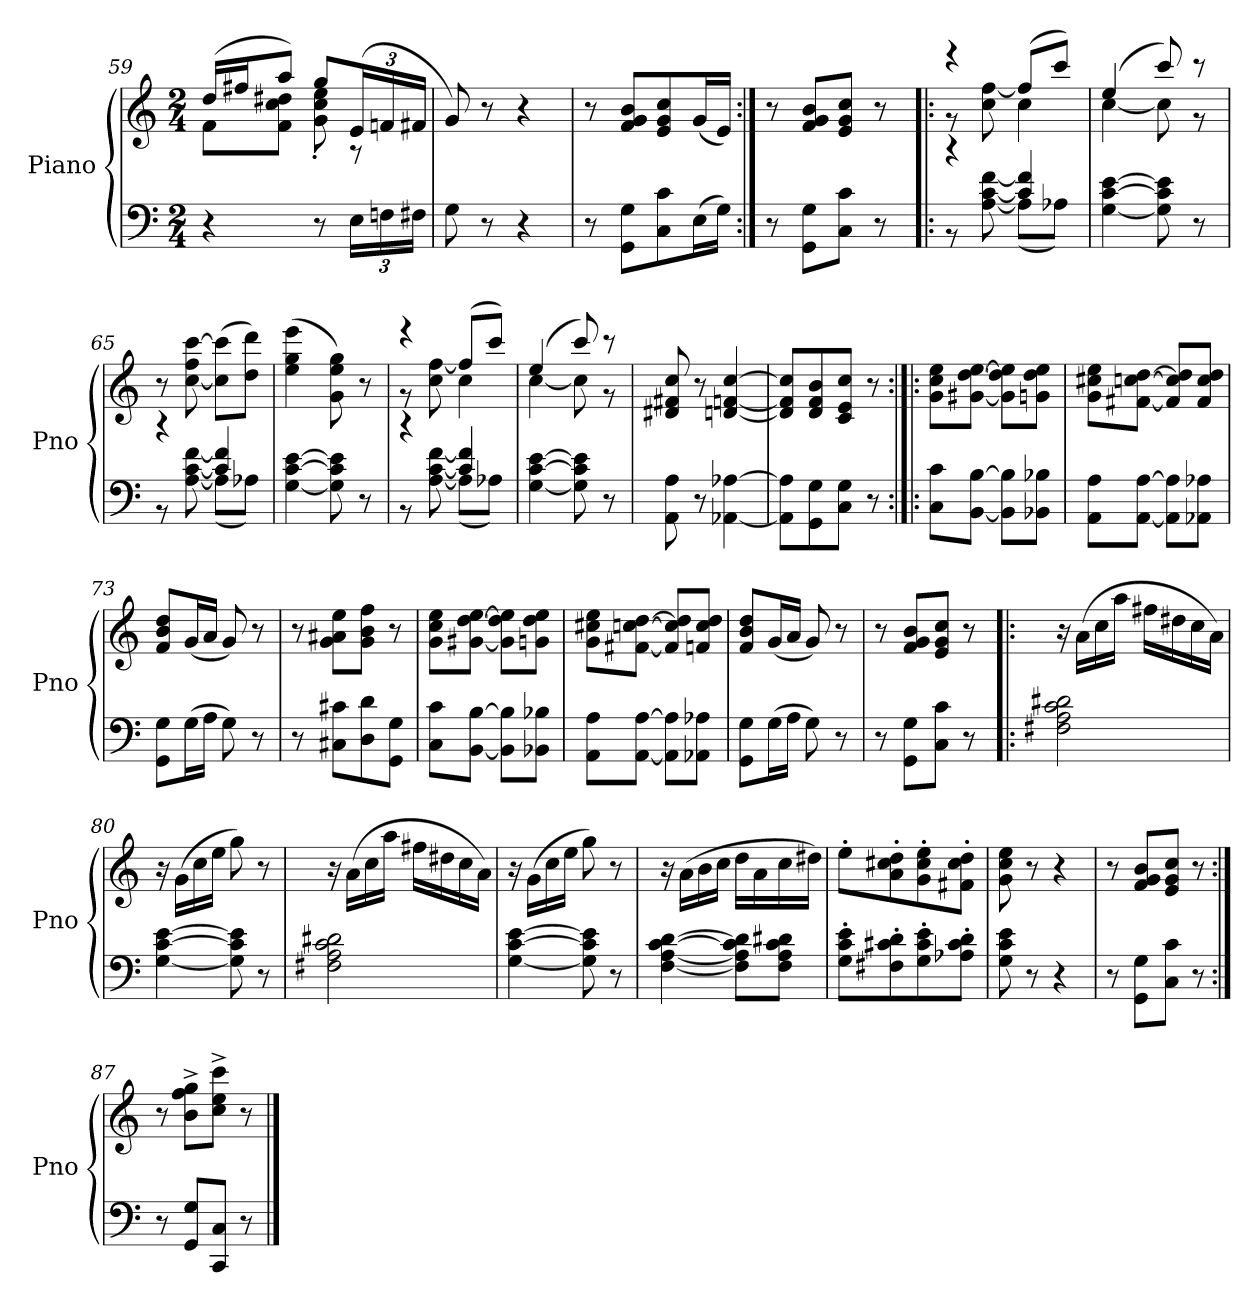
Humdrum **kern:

**kern	**kern
*part1	*part1
*staff2	*staff1
*I"Piano	*
*I'Pno	*
*clefF4	*clefG2
*k[]	*k[]
*M2/4	*M2/4
=59	=59
*	*^
4r	(16ddLL	8fL
.	16ff#XJ	.
.	8aaJ)	8f 8cc 8dd#XJ
8r	8ggL	8g' 8cc' 8ee'
24ELL	(24eL	8r
24Fn	24fn	.
24F#XJJ	24f#XJJ	.
*	*v	*v
=60	=60
8G	8g)
8r	8r
4r	4r
=61	=61
8r	8r
8GG 8GL	8f 8g 8bL
8C 8c	8e 8g 8cc
(16EL	(16gL
16GJJ)	16eJJ)
=62:|!	=62:|!
8r	8r
8GG 8GL	8f 8g 8bL
8C 8cJ	8e 8g 8ccJ
8r	8r
=63!|:	=63!|:
*^	*^
4r	8r	4r	8r
.	[8A [8c [8f	.	8cc [8ff
4c] 4f]	(8AL]	(8ffL]	4cc
.	8A-XJ)	8cccJ)	.
*v	*v	*	*
=64	=64	=64
[4G [4c [4e	(4ee	[4cc
8G] 8c] 8e]	8ccc)	8cc]
8r	8r	8r
*	*v	*v
=65	=65
*^	*
4r	8r	8r
.	[8A [8c [8f	[8cc 8ff [8ccc
4c] 4f]	(8AL]	(8cc] 8ccc]L
.	8A-XJ)	8dd 8dddJ)
*v	*v	*
=66	=66
[4G [4c [4e	(4ee 4gg 4eee
8G] 8c] 8e]	8g 8ee 8gg)
8r	8r
=67	=67
*^	*^
4r	8r	4r	8r
.	[8A [8c [8f	.	8cc [8ff
4c] 4f]	(8AL]	(8ffL]	4cc
.	8A-XJ)	8cccJ)	.
*v	*v	*	*
=68	=68	=68
[4G [4c [4e	(4ee	[4cc
8G] 8c] 8e]	8ccc)	8cc]
8r	8r	8r
*	*v	*v
=69	=69
8AA 8A	8d#X 8f#X 8cc
8r	8r
[4AA-X [4A-X	[4dn [4fn [4cc
=70	=70
8AA-] 8A-]L	8d] 8f] 8cc]L
8GG 8G	8d 8f 8b
8C 8GJ	8c 8e 8ccJ
8r	8r
=71:|!|:	=71:|!|:
8C 8cL	8g 8cc 8eeL
[8BB [8BJ	[8g#X [8dd [8eeJ
8BB] 8B]L	8g#] 8dd] 8ee]L
8BB-X 8B-XJ	8gn 8dd 8eeJ
=72	=72
8AA 8AL	8g 8cc#X 8eeL
[8AA [8AJ	[8f#X [8ccn [8ddJ
8AA] 8A]L	8f#] 8cc] 8dd]L
8AA-X 8A-XJ	8f# 8cc 8ddJ
=73	=73
8GG 8GL	8f 8b 8ddL
(16GL	(16gL
16AJJ	16aJJ
8G)	8g)
8r	8r
=74	=74
8r	8r
8C#X 8c#XL	8g 8a#X 8eeL
8D 8d	8g 8b 8ffJ
8GG 8GJ	8r
=75	=75
8C 8cL	8g 8cc 8eeL
[8BB [8BJ	[8g#X [8dd [8eeJ
8BB] 8B]L	8g#] 8dd] 8ee]L
8BB-X 8B-XJ	8gn 8dd 8eeJ
=76	=76
8AA 8AL	8g 8cc#X 8eeL
[8AA [8AJ	[8f#X [8ccn [8ddJ
8AA] 8A]L	8f#] 8cc] 8dd]L
8AA-X 8A-XJ	8fn 8cc 8ddJ
=77	=77
8GG 8GL	8f 8b 8ddL
(16GL	(16gL
16AJJ	16aJJ
8G)	8g)
8r	8r
=78	=78
8r	8r
8GG 8GL	8f 8g 8bL
8C 8cJ	8e 8g 8ccJ
8r	8r
=79!|:	=79!|:
2F#X 2A 2c 2d#X	16r
.	(16aLL
.	16cc
.	16aaJJ
.	16ff#XLL
.	16dd#X
.	16cc
.	16aJJ)
=80	=80
[4G [4c [4e	16r
.	(16gLL
.	16cc
.	16eeJJ
8G] 8c] 8e]	8gg)
8r	8r
=81	=81
2F#X 2A 2c 2d#X	16r
.	(16aLL
.	16cc
.	16aaJJ
.	16ff#XLL
.	16dd#X
.	16cc
.	16aJJ)
=82	=82
[4G [4c [4e	16r
.	(16gLL
.	16cc
.	16eeJJ
8G] 8c] 8e]	8gg)
8r	8r
=83	=83
[4F [4A [4c [4d	16r
.	(16aLL
.	16b
.	16ccJJ
8F] 8A] 8c] 8d]L	16ddLL
.	16a
8F 8A 8c 8d#XJ	16cc
.	16dd#XJJ)
=84	=84
8G' 8c' 8e'L	8ee'L
8F#X' 8c#X' 8d'	8a' 8cc#X' 8dd'
8G' 8c#' 8e'	8g' 8cc#' 8ee'
8A-X' 8c#' 8d'J	8f#X' 8cc#' 8dd'J
=85	=85
8G 8c 8e	8g 8cc 8ee
8r	8r
4r	4r
=86	=86
8r	8r
8GG 8GL	8f 8g 8bL
8C 8cJ	8e 8g 8ccJ
8r	8r
=87:|!	=87:|!
8r	8r
8GG 8GL	8b^ 8ff^ 8gg^L
8CC 8CJ	8cc^ 8ee^ 8ccc^J
8r	8r
==	==
*-	*-
